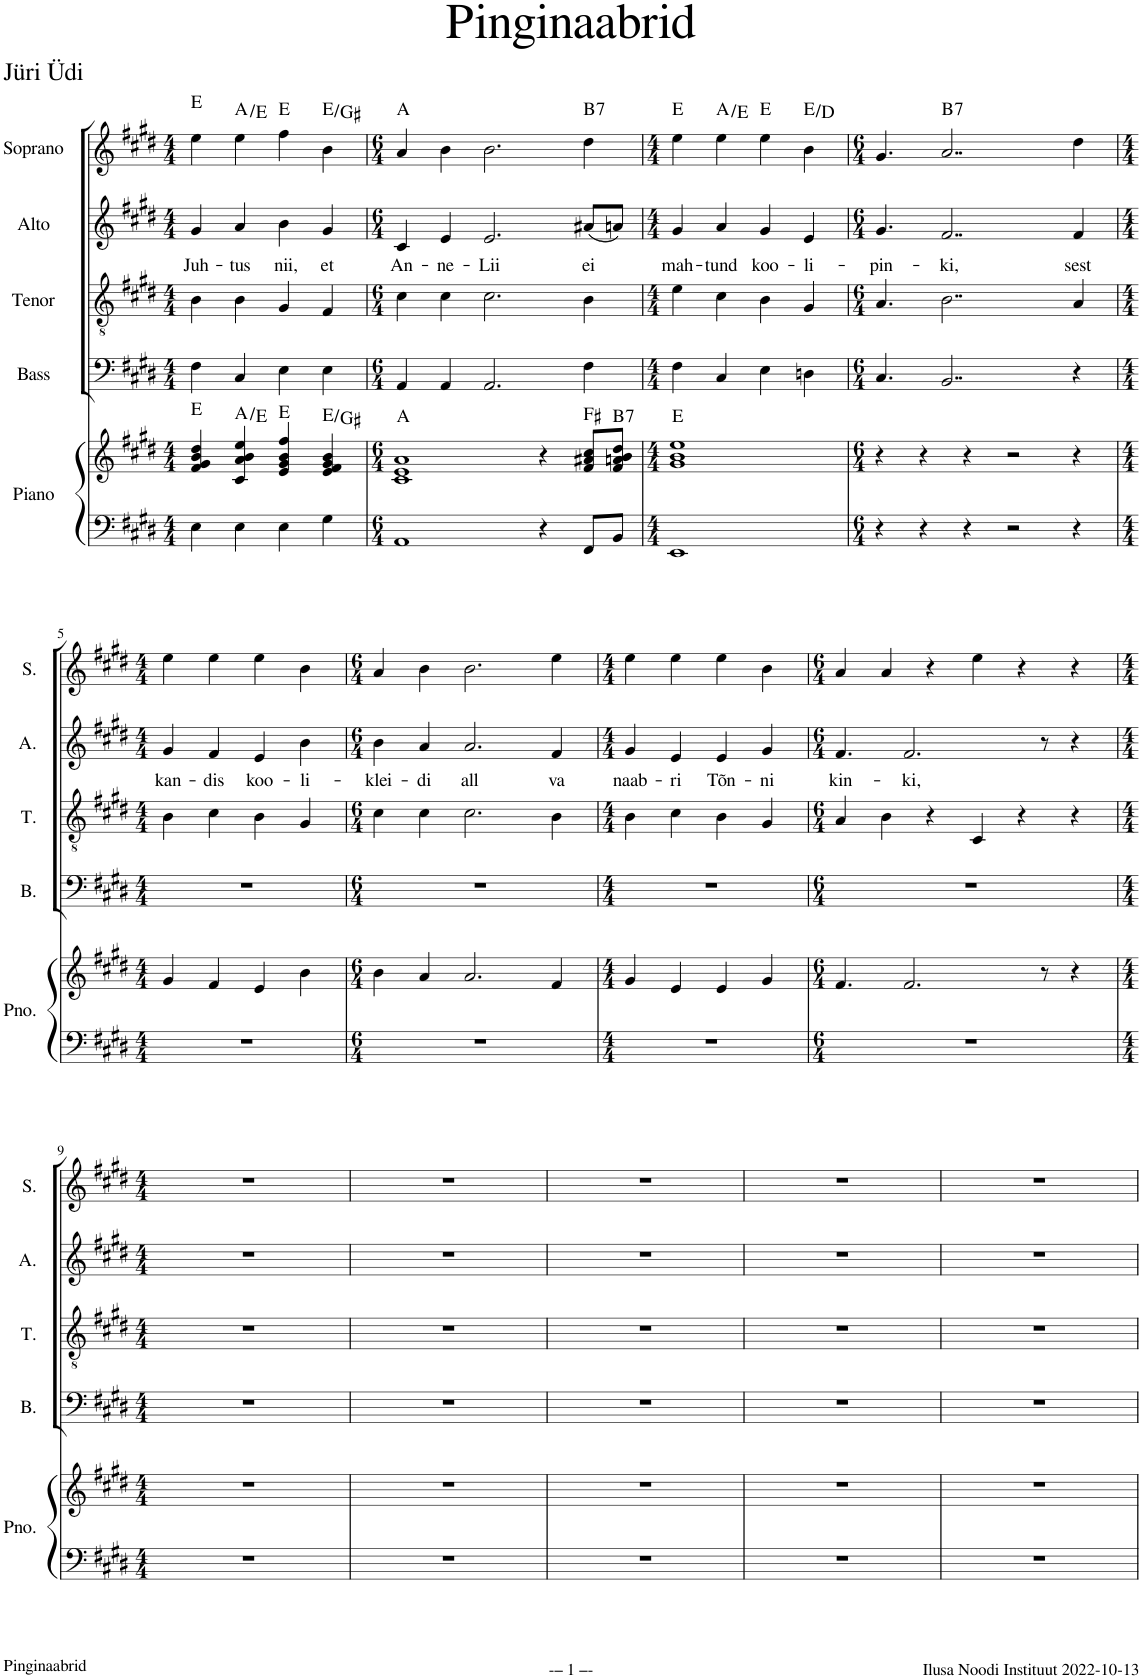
**kern	**kern	**harte	**kern	**kern	**kern	**text	**kern	**harte
*part5	*part5	*part5	*part4	*part3	*part2	*part2	*part1	*part1
*staff6	*staff5	*	*staff4	*staff3	*staff2	*staff2	*staff1	*
*I"Piano	*	*	*I"Bass	*I"Tenor	*I"Alto	*	*I"Soprano	*
*I'Pno.	*	*	*I'B.	*I'T.	*I'A.	*	*I'S.	*
*clefF4	*clefG2	*	*clefF4	*clefGv2	*clefG2	*	*clefG2	*
*	*	*	*	*	*Trd1c2	*	*	*
*k[f#c#g#d#]	*k[f#c#g#d#]	*	*k[f#c#g#d#]	*k[f#c#g#d#]	*k[f#c#g#d#]	*	*k[f#c#g#d#]	*
*M4/4	*M4/4	*	*M4/4	*M4/4	*M4/4	*	*M4/4	*
=1	=1	=1	=1	=1	=1	=1	=1	=1
!	!	!	!	!	!	!LO:LY:b	!	!
4E\	4f#/ 4g#/ 4b/ 4dd#/	E:maj	4F#\	4B\	4g#/	Juh-	4ee\	E:maj
!	!	!	!	!	!	!LO:LY:b	!	!
4E\	4c#/ 4a/ 4b/ 4ee/	A:maj/5	4C#/	4B\	4a/	-tus	4ee\	A:maj/5
!	!	!	!	!	!	!LO:LY:b	!	!
4E\	4e/ 4g#/ 4b/ 4ff#/	E:maj	4E\	4G#/	4b\	nii,	4ff#\	E:maj
!	!	!	!	!	!	!LO:LY:b	!	!
4G#\	4e/ 4f#/ 4g#/ 4b/	E:maj/3	4E\	4F#/	4g#/	et	4b\	E:maj/3
=2	=2	=2	=2	=2	=2	=2	=2	=2
*M6/4	*M6/4	*	*M6/4	*M6/4	*M6/4	*	*M6/4	*
!	!	!	!	!	!	!LO:LY:b	!	!
1AA	1c# 1e 1a	A:maj	4AA/	4c#\	4c#/	An-	4a/	A:maj
!	!	!	!	!	!	!LO:LY:b	!	!
.	.	.	4AA/	4c#\	4e/	-ne-	4b\	.
!	!	!	!	!	!	!LO:LY:b	!	!
.	.	.	2.AA/	2.c#\	2.e/	-Lii	2.b\	.
4r	4r	.	.	.	.	.	.	.
!	!	!	!	!	!	!LO:LY:b	!	!LO:H:kt=7
8FF#/L	8f#/ 8a#X/ 8cc#/L	F#:maj	4F#\	4B\	(8a#X/L	ei	4dd#\	B:7
!	!	!LO:H:kt=7	!	!	!	!	!	!
8BB/J	8f#/ 8an/ 8b/ 8dd#/J	B:7	.	.	8an/J)	.	.	.
=3	=3	=3	=3	=3	=3	=3	=3	=3
*M4/4	*M4/4	*	*M4/4	*M4/4	*M4/4	*	*M4/4	*
!	!	!	!	!	!	!LO:LY:b	!	!
1EE	1g# 1b 1ee	E:maj	4F#\	4e\	4g#/	mah-	4ee\	E:maj
!	!	!	!	!	!	!LO:LY:b	!	!
.	.	.	4C#/	4c#\	4a/	-tund	4ee\	A:maj/5
!	!	!	!	!	!	!LO:LY:b	!	!
.	.	.	4E\	4B\	4g#/	koo-	4ee\	E:maj
!	!	!	!	!	!	!LO:LY:b	!	!
.	.	.	4Dn\	4G#/	4e/	-li-	4b\	E:maj/b7
=4	=4	=4	=4	=4	=4	=4	=4	=4
*M6/4	*M6/4	*	*M6/4	*M6/4	*M6/4	*	*M6/4	*
!	!	!	!	!	!	!LO:LY:b	!	!
4r	4r	.	4.C#/	4.A/	4.g#/	-pin-	4.g#/	.
4r	4r	.	.	.	.	.	.	.
!	!	!	!	!	!	!LO:LY:b	!	!LO:H:kt=7
.	.	.	2..BB/	2..B\	2..f#/	-ki,	2..a/	B:7
4r	4r	.	.	.	.	.	.	.
2r	2r	.	.	.	.	.	.	.
!	!	!	!	!	!	!LO:LY:b	!	!
4r	4r	.	4r	4A/	4f#/	sest	4dd#\	.
!!LO:LB:g=z
=5	=5	=5	=5	=5	=5	=5	=5	=5
*M4/4	*M4/4	*	*M4/4	*M4/4	*M4/4	*	*M4/4	*
!	!	!	!	!	!	!LO:LY:b	!	!
1r	4g#/	.	1r	4B\	4g#/	kan-	4ee\	.
!	!	!	!	!	!	!LO:LY:b	!	!
.	4f#/	.	.	4c#\	4f#/	-dis	4ee\	.
!	!	!	!	!	!	!LO:LY:b	!	!
.	4e/	.	.	4B\	4e/	koo-	4ee\	.
!	!	!	!	!	!	!LO:LY:b	!	!
.	4b\	.	.	4G#/	4b\	-li-	4b\	.
=6	=6	=6	=6	=6	=6	=6	=6	=6
*M6/4	*M6/4	*	*M6/4	*M6/4	*M6/4	*	*M6/4	*
!	!	!	!	!	!	!LO:LY:b	!	!
1.r	4b\	.	1.r	4c#\	4b\	-klei-	4a/	.
!	!	!	!	!	!	!LO:LY:b	!	!
.	4a/	.	.	4c#\	4a/	-di	4b\	.
!	!	!	!	!	!	!LO:LY:b	!	!
.	2.a/	.	.	2.c#\	2.a/	all	2.b\	.
!	!	!	!	!	!	!LO:LY:b	!	!
.	4f#/	.	.	4B\	4f#/	va	4ee\	.
=7	=7	=7	=7	=7	=7	=7	=7	=7
*M4/4	*M4/4	*	*M4/4	*M4/4	*M4/4	*	*M4/4	*
!	!	!	!	!	!	!LO:LY:b	!	!
1r	4g#/	.	1r	4B\	4g#/	naab-	4ee\	.
!	!	!	!	!	!	!LO:LY:b	!	!
.	4e/	.	.	4c#\	4e/	-ri	4ee\	.
!	!	!	!	!	!	!LO:LY:b	!	!
.	4e/	.	.	4B\	4e/	Tõn-	4ee\	.
!	!	!	!	!	!	!LO:LY:b	!	!
.	4g#/	.	.	4G#/	4g#/	-ni	4b\	.
=8	=8	=8	=8	=8	=8	=8	=8	=8
*M6/4	*M6/4	*	*M6/4	*M6/4	*M6/4	*	*M6/4	*
!	!	!	!	!	!	!LO:LY:b	!	!
1.r	4.f#/	.	1.r	4A/	4.f#/	kin-	4a/	.
.	.	.	.	4B\	.	.	4a/	.
!	!	!	!	!	!	!LO:LY:b	!	!
.	2.f#/	.	.	.	2.f#/	-ki,	.	.
.	.	.	.	4r	.	.	4r	.
.	.	.	.	4C#/	.	.	4ee\	.
.	.	.	.	4r	.	.	4r	.
.	8r	.	.	.	8r	.	.	.
.	4r	.	.	4r	4r	.	4r	.
!!LO:LB:g=z
=9	=9	=9	=9	=9	=9	=9	=9	=9
*M4/4	*M4/4	*	*M4/4	*M4/4	*M4/4	*	*M4/4	*
1r	1r	.	1r	1r	1r	.	1r	.
=10	=10	=10	=10	=10	=10	=10	=10	=10
1r	1r	.	1r	1r	1r	.	1r	.
=11	=11	=11	=11	=11	=11	=11	=11	=11
1r	1r	.	1r	1r	1r	.	1r	.
=12	=12	=12	=12	=12	=12	=12	=12	=12
1r	1r	.	1r	1r	1r	.	1r	.
=13	=13	=13	=13	=13	=13	=13	=13	=13
1r	1r	.	1r	1r	1r	.	1r	.
=	=	=	=	=	=	=	=	=
*-	*-	*-	*-	*-	*-	*-	*-	*-
